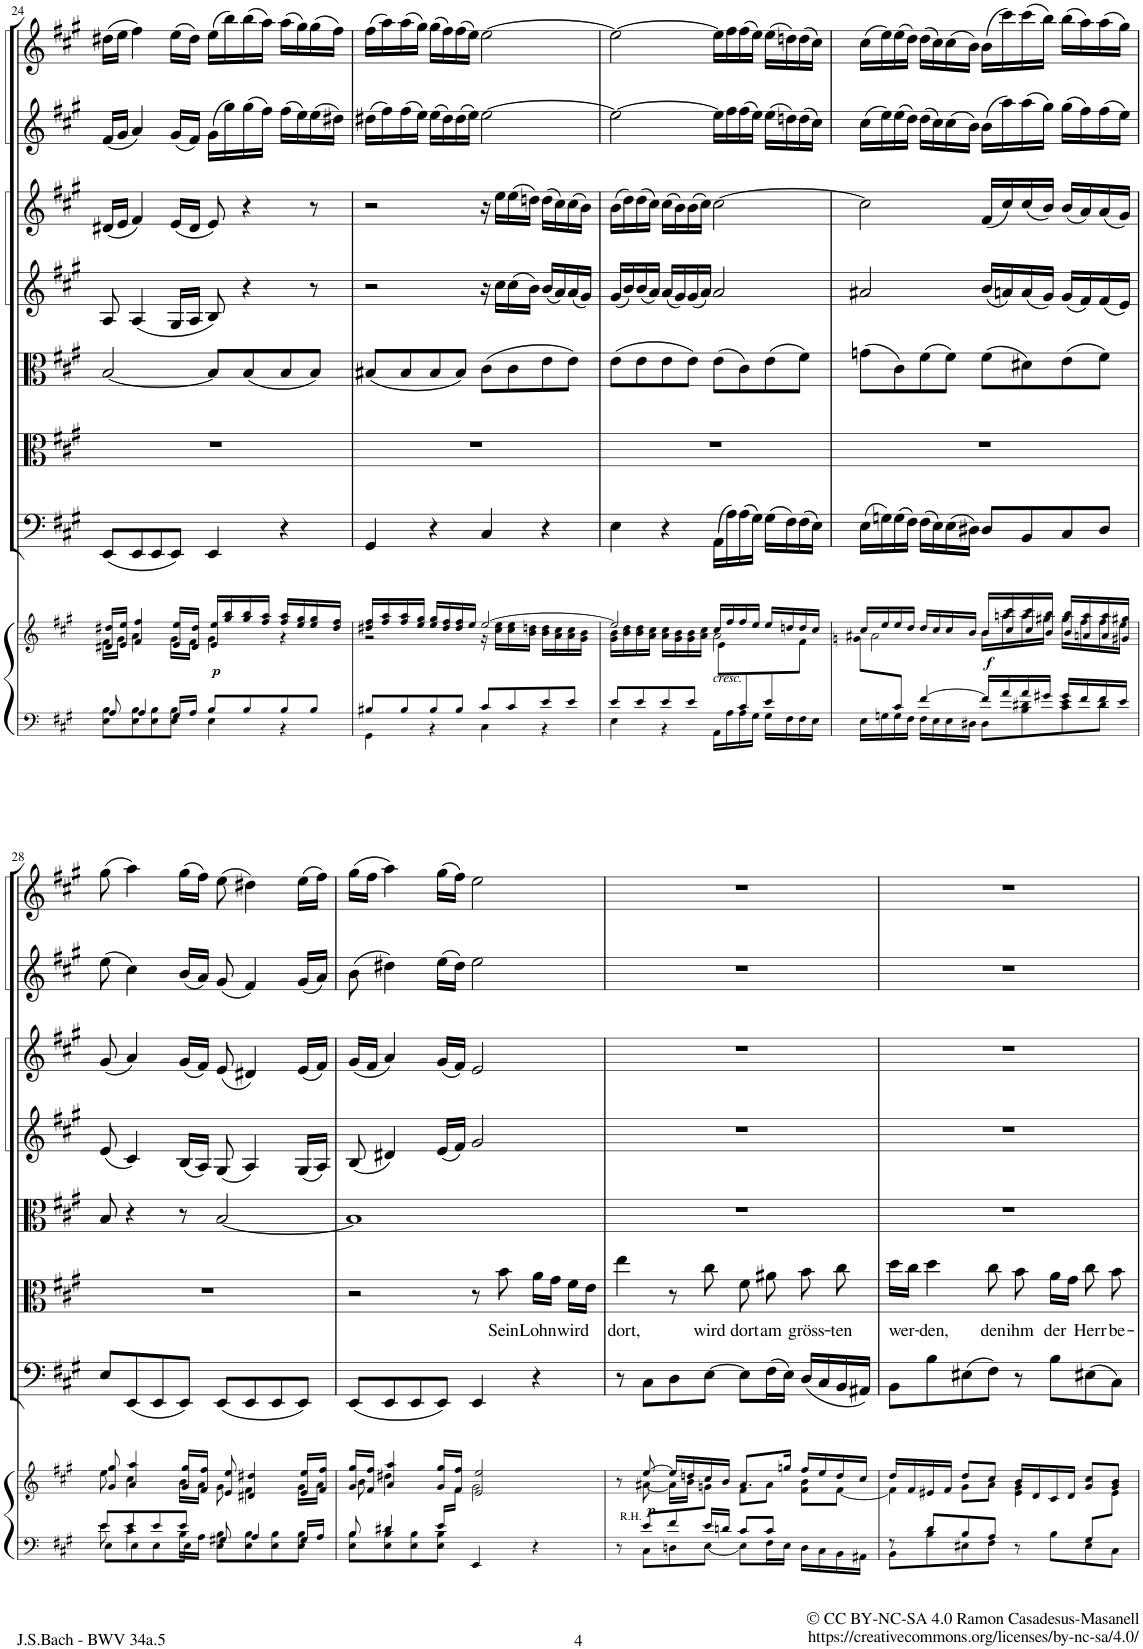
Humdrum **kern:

**kern	**kern	**dynam	**kern	**kern	**text	**kern	**kern	**kern	**kern	**kern
*part8	*part8	*part8	*part7	*part6	*part6	*part5	*part4	*part3	*part2	*part1
*staff9	*staff8	*staff8/9	*staff7	*staff6	*staff6	*staff5	*staff4	*staff3	*staff2	*staff1
*I"Piano reduction	*	*	*I"Continuo	*I"Alto	*	*I"Viola	*I"Violino II	*I"Violino I	*I"Flauto traverso II	*I"Flauto traverso I
*I'Pno	*	*	*	*	*	*I'Vla	*	*I'Vln	*I'Fl	*I'Fl
!!LO:PB:g=z
*clefF4	*clefG2	*	*clefF4	*clefC3	*	*clefC3	*clefG2	*clefG2	*clefG2	*clefG2
*k[f#c#g#]	*k[f#c#g#]	*	*k[f#c#g#]	*k[f#c#g#]	*	*k[f#c#g#]	*k[f#c#g#]	*k[f#c#g#]	*k[f#c#g#]	*k[f#c#g#]
*A:	*A:	*	*A:	*A:	*	*A:	*A:	*A:	*A:	*A:
*M4/4	*M4/4	*	*M4/4	*M4/4	*	*M4/4	*M4/4	*M4/4	*M4/4	*M4/4
*met(c)	*met(c)	*	*met(c)	*met(c)	*	*met(c)	*met(c)	*met(c)	*met(c)	*met(c)
=24	=24	=24	=24	=24	=24	=24	=24	=24	=24	=24
*^	*^	*	*	*	*	*	*	*	*	*
8A/	8E\ 8B\L	16d#X/ 16dd#X/LL	16f#\LL	.	(8EE/L	1r	.	[2B/	8A/	(16d#X/LL	(16f#/LL	(16dd#X\LL
.	.	16e/ 16ee/JJ	16g#\JJ	.	.	.	.	.	.	16e/JJ	16g#/JJ	16ee\JJ
4A/	8E\ 8B\	4f#/ 4ff#/	4a\	.	8EE/	.	.	.	(4A/	4f#/)	4a/)	4ff#\)
.	8E\ 8B\	.	.	.	8EE/	.	.	.	.	.	.	.
16G#/LL	8E\ 8B\J	16e/ 16ee/LL	16g#\LL	.	8EE/J)	.	.	.	16G#/LL	(16e/LL	(16g#/LL	(16ee\LL
16A/JJ	.	16d#/ 16dd#/JJ	16f#\JJ	.	.	.	.	.	16A/JJ	16d#/JJ	16f#/JJ)	16dd#\JJ)
!	!	!	!	!LO:DY:b	!	!	!	!	!	!	!	!
8B/L	4E\	16e/ 16ee/LL	4g#\	p	4EE/	.	.	8B/L]	8B/)	8e/)	(16g#\LL	(16ee\LL
.	.	16gg#/ 16bb/	.	.	.	.	.	.	.	.	16gg#\)	16bb\)
8B/	.	16gg#/ 16bb/	.	.	.	.	.	(8B/	4r	4r	(16gg#\	(16bb\
.	.	16ff#/ 16aa/JJ	.	.	.	.	.	.	.	.	16ff#\JJ)	16aa\JJ)
8B/	4r	16ff#/ 16aa/LL	4r	.	4r	.	.	8B/	.	.	(16ff#\LL	(16aa\LL
.	.	16ee/ 16gg#/	.	.	.	.	.	.	.	.	16ee\)	16gg#\)
8B/J	.	16ee/ 16gg#/	.	.	.	.	.	8B/J)	8r	8r	(16ee\	(16gg#\
.	.	16dd#/ 16ff#/JJ	.	.	.	.	.	.	.	.	16dd#X\JJ)	16ff#\JJ)
=25	=25	=25	=25	=25	=25	=25	=25	=25	=25	=25	=25	=25
8B#X/L	4GG#\	16dd#X/ 16ff#/LL	2r	.	4GG#/	1r	.	(8B#X/L	2r	2r	(16dd#X\LL	(16ff#\LL
.	.	16ff#/ 16aa/	.	.	.	.	.	.	.	.	16ff#\)	16aa\)
8B#/	.	16ff#/ 16aa/	.	.	.	.	.	8B#/	.	.	(16ff#\	(16aa\
.	.	16ee/ 16gg#/JJ	.	.	.	.	.	.	.	.	16ee\JJ)	16gg#\JJ)
8B#/	4r	16ee/ 16gg#/LL	.	.	4r	.	.	8B#/	.	.	(16ee\LL	(16gg#\LL
.	.	16dd#/ 16ff#/	.	.	.	.	.	.	.	.	16dd#\)	16ff#\)
8B#/J	.	16dd#/ 16ff#/	.	.	.	.	.	8B#/J)	.	.	(16dd#\	(16ff#\
.	.	16ee/JJ	.	.	.	.	.	.	.	.	16ee\JJ)	16ee\JJ)
8c#/L	4C#\	[2ee/	16r	.	4C#/	.	.	(8c#\L	16r	16r	[2ee\	[2ee\
.	.	.	16cc#\ 16ee\LL	.	.	.	.	.	16cc#\LL	16ee\LL	.	.
8c#/	.	.	16cc#\ 16ee\	.	.	.	.	8c#\	(16cc#\	(16ee\	.	.
.	.	.	16b\ 16ddn\JJ	.	.	.	.	.	16b\JJ)	16ddn\JJ)	.	.
8e/	4r	.	16b\ 16dd\LL	.	4r	.	.	8e\	(16b/LL	(16dd\LL	.	.
.	.	.	16a\ 16cc#\	.	.	.	.	.	16a/)	16cc#\)	.	.
8e/J	.	.	16a\ 16cc#\	.	.	.	.	8e\J)	(16a/	(16cc#\	.	.
.	.	.	16g#\ 16b\JJ	.	.	.	.	.	16g#/JJ)	16b\JJ)	.	.
=26	=26	=26	=26	=26	=26	=26	=26	=26	=26	=26	=26	=26
*	*	*	*^	*	*	*	*	*	*	*	*	*
8e/L	4E\	2ee/]	16g#\ 16b\LL	2ryy	.	4E\	1r	.	(8e\L	(16g#/LL	(16b\LL	2ee\_	2ee\_
.	.	.	16b\ 16dd\	.	.	.	.	.	.	16b/)	16dd\)	.	.
8e/	.	.	16b\ 16dd\	.	.	.	.	.	8e\	(16b/	(16dd\	.	.
.	.	.	16a\ 16cc#\JJ	.	.	.	.	.	.	16a/JJ)	16cc#\JJ)	.	.
8e/	4r	.	16a\ 16cc#\LL	.	.	4r	.	.	8e\	(16a/LL	(16cc#\LL	.	.
.	.	.	16g#\ 16b\	.	.	.	.	.	.	16g#/)	16b\)	.	.
8e/J	.	.	16g#\ 16b\	.	.	.	.	.	8e\J)	(16g#/	(16b\	.	.
.	.	.	16a\ 16cc#\JJ	.	.	.	.	.	.	16a/JJ)	16cc#\JJ)	.	.
!	!	!LO:TX:b:i:t=cresc.	!	!	!	!	!	!	!	!	!	!	!
8ryy	16AA\LL	16cc#/LL	2a\	8e\L	.	(16AA\LL	.	.	(8e\L	2a/	[2cc#\	16ee\LL]	16ee\LL]
.	16A\	16ff#/	.	.	.	16A\)	.	.	.	.	.	16ff#\	16ff#\
8c#/	16A\	16ff#/	.	4ryy	.	(16A\	.	.	8c#\)	.	.	(16ff#\	(16ff#\
.	16G#\JJ	16ee/JJ	.	.	.	16G#\JJ)	.	.	.	.	.	16ee\JJ)	16ee\JJ)
8e/	16G#\LL	16ee/LL	.	.	.	(16G#\LL	.	.	(8e\	.	.	(16ee\LL	(16ee\LL
.	16F#\	16ddn/	.	.	.	16F#\)	.	.	.	.	.	16ddn\)	16ddn\)
8ryy	16F#\	16dd/	.	8f#\J	.	(16F#\	.	.	8f#\J)	.	.	(16dd\	(16dd\
.	16E\JJ	16cc#/JJ	.	.	.	16E\JJ)	.	.	.	.	.	16cc#\JJ)	16cc#\JJ)
=27	=27	=27	=27	=27	=27	=27	=27	=27	=27	=27	=27	=27	=27
8ryy	16E\LL	16cc#/LL	2a#X\	8gn\L	.	(16E\LL	1r	.	(8gn\L	2a#X/	2cc#\]	(16cc#\LL	(16cc#\LL
.	16Gn\	16ee/	.	.	.	16Gn\)	.	.	.	.	.	16ee\)	16ee\)
8c#/J	16G\	16ee/	.	2..ryy	.	(16G\	.	.	8c#\)	.	.	(16ee\	(16ee\
.	16F#\JJ	16dd/JJ	.	.	.	16F#\JJ)	.	.	.	.	.	16dd\JJ)	16dd\JJ)
[4f#/	16F#\LL	16dd/LL	.	.	.	(16F#\LL	.	.	(8f#\	.	.	(16dd\LL	(16dd\LL
.	16E\	16cc#/	.	.	.	16E\)	.	.	.	.	.	16cc#\)	16cc#\)
.	16E\	16cc#/	.	.	.	(16E\	.	.	8f#\J)	.	.	(16cc#\	(16cc#\
.	16D#X\JJ	16b/JJ	.	.	.	16D#X\JJ)	.	.	.	.	.	16b\JJ)	16b\JJ)
!	!	!	!	!	!LO:DY:b	!	!	!	!	!	!	!	!
16f#/LL]	8D#\L	16b/LL	16b\LL	.	f	8D#/L	.	.	(8f#\L	(16b/LL	(16f#/LL	(16b\LL	(16b\LL
16a/	.	16cc#/ 16ccc#/	16aan\	.	.	.	.	.	.	16an/)	16cc#/)	16aa\)	16ccc#\)
16a/	8B\ 8d#X\	16cc#/ 16ccc#/	16aa\	.	.	8BB/	.	.	8d#X\)	(16a/	(16cc#/	(16aa\	(16ccc#\
16g#X/JJ	.	16b/ 16bb/JJ	16gg#X\JJ	.	.	.	.	.	.	16g#/JJ)	16b/JJ)	16gg#\JJ)	16bb\JJ)
16g#/LL	8c#\ 8e\	16b/ 16bb/LL	16gg#\LL	.	.	8C#/	.	.	(8e\	(16g#/LL	(16b/LL	(16gg#\LL	(16bb\LL
16f#/	.	16an/ 16aa/	16ff#\	.	.	.	.	.	.	16f#/)	16a/)	16ff#\)	16aa\)
16f#/	8d#\J	16a/ 16aa/	16ff#\	.	.	8D#/J	.	.	8f#\J)	(16f#/	(16a/	(16ff#\	(16aa\
16e/JJ	.	16g#X/ 16gg#X/JJ	16ee\JJ	.	.	.	.	.	.	16e/JJ)	16g#/JJ)	16ee\JJ)	16gg#\JJ)
*	*	*	*v	*v	*	*	*	*	*	*	*	*	*
!!LO:LB:g=z
=28	=28	=28	=28	=28	=28	=28	=28	=28	=28	=28	=28	=28
*	*^	*	*	*	*	*	*	*	*	*	*	*
8e/L	8E\L	8e\	8g#/ 8gg#/	8ee\	.	8E/L	1r	.	8B/	(8e/	(8g#/	(8ee\	(8gg#\
8e/	8E\	4c#\	4a/ 4aa/	4cc#\	.	(8EE/	.	.	4r	4c#/)	4a/)	4cc#\)	4aa\)
8e/	8E\	.	.	.	.	8EE/	.	.	.	.	.	.	.
8e/J	8E\J	16B\LL	16g#/ 16gg#/LL	16b\LL	.	8EE/J)	.	.	8r	(16B/LL	(16g#/LL	(16b/LL	(16gg#\LL
.	.	16A\JJ	16f#/ 16ff#/JJ	16a\JJ	.	.	.	.	.	16A/JJ)	16f#/JJ)	16a/JJ)	16ff#\JJ)
8G#X/	8E\ 8B\L	2ryy	8e/ 8ee/	8g#\	.	(8EE/L	.	.	[2B/	(8G#/	(8e/	(8g#/	(8ee\
4A/	8E\ 8B\	.	4d#X/ 4dd#X/	4f#\	.	8EE/	.	.	.	4A/)	4d#X/)	4f#/)	4dd#X\)
.	8E\ 8B\	.	.	.	.	8EE/	.	.	.	.	.	.	.
16G#/LL	8E\ 8B\J	.	16e/ 16ee/LL	16g#\LL	.	8EE/J)	.	.	.	(16G#/LL	(16e/LL	(16g#/LL	(16ee\LL
16A/JJ	.	.	16f#/ 16ff#/JJ	16a\JJ	.	.	.	.	.	16A/JJ)	16f#/JJ)	16a/JJ)	16ff#\JJ)
=29	=29	=29	=29	=29	=29	=29	=29	=29	=29	=29	=29	=29	=29
4.ryy	8B/	8E\ 8B\L	16g#/ 16gg#/LL	8b\	.	(8EE/L	2r	.	1B]	(8B/	(16g#/LL	(8b\	(16gg#\LL
.	.	.	16f#/ 16ff#/JJ	.	.	.	.	.	.	.	16f#/JJ	.	16ff#\JJ
.	4d#X/	8E\ 8B\	4a/ 4aa/	4dd#X\	.	8EE/	.	.	.	4d#X/)	4a/)	4dd#X\)	4aa\)
.	.	8E\ 8B\	.	.	.	8EE/	.	.	.	.	.	.	.
16e/LL	8ryy	8E\ 8B\J	16g#/ 16gg#/LL	16ryy	.	8EE/J)	.	.	.	(16e/LL	(16g#/LL	(16ee\LL	(16gg#\LL
2ryy	.	.	16f#/ 16ff#/JJ	16f#\JJ	.	.	.	.	.	16f#/JJ)	16f#/JJ)	16dd#\JJ)	16ff#\JJ)
.	4EE/	4ryy	2e/ 2ee/	2g#\	.	4EE/	8r	.	.	2g#/	2e/	2ee\	2ee\
!	!	!	!	!	!	!	!	!LO:LY:b	!	!	!	!	!
.	.	.	.	.	.	.	8b\	Sein	.	.	.	.	.
!	!	!	!	!	!	!	!	!LO:LY:b	!	!	!	!	!
.	4r	4ryy	.	.	.	4r	16a\LL	Lohn	.	.	.	.	.
.	.	.	.	.	.	.	16g#\JJ	.	.	.	.	.	.
!	!	!	!	!	!	!	!	!LO:LY:b	!	!	!	!	!
.	.	.	.	.	.	.	16f#\LL	wird	.	.	.	.	.
16ryy	.	.	.	.	.	.	16e\JJ	.	.	.	.	.	.
=30	=30	=30	=30	=30	=30	=30	=30	=30	=30	=30	=30	=30	=30
*	*	*	*	*^	*	*	*	*	*	*	*	*	*
!	!	!	!	!	!	!	!	!	!LO:LY:b	!	!	!	!	!
4.ryy	8r	8ryy	8r	8ryy	4.ryy	.	8r	4ee\	dort,	1r	1r	1r	1r	1r
!	!LO:TX:a:t=R.H.	!	!	!	!	!	!	!	!	!	!	!	!	!
!	!	!	!	!	!	!LO:DY:b	!	!	!	!	!	!	!	!
.	8e/L	8C#\L	[8ee/	[8a#X\	.	p	8C#\L	.	.	.	.	.	.	.
.	8f#/	8Dn\	16ee/LL]	16a#\LL]	.	.	8D\	8r	.	.	.	.	.	.
.	.	.	16ddn/	16b\JJ	.	.	.	.	.	.	.	.	.	.
!	!	!	!	!	!	!	!	!	!LO:LY:b	!	!	!	!	!
16e/LL	8ryy	[8E\J	16cc#/	8ryy	8gn\J	.	[8E\J	8cc#\	wird	.	.	.	.	.
16dn/JJ	.	.	16b/JJ	.	.	.	.	.	.	.	.	.	.	.
!	!	!	!	!	!	!	!	!	!LO:LY:b	!	!	!	!	!
2ryy	8c#/L	8E\L]	8.a#/L	8f#\L	2ryy	.	8E\L]	8f#\	dort	.	.	.	.	.
!	!	!	!	!	!	!	!	!	!LO:LY:b	!	!	!	!	!
.	8c#/J	16F#\L	.	8a#\J	.	.	(16F#\L	8a#X\	am	.	.	.	.	.
.	.	16E\JJ	16ggn/Jk	.	.	.	16E\JJ)	.	.	.	.	.	.	.
!	!	!	!	!	!	!	!	!	!LO:LY:b	!	!	!	!	!
.	4ryy	16D\LL	16ff#/LL	8f#\ 8b\L	.	.	(16D/LL	8b\	gröss-	.	.	.	.	.
.	.	16C#\	16ee/	.	.	.	16C#/	.	.	.	.	.	.	.
!	!	!	!	!	!	!	!	!	!LO:LY:b	!	!	!	!	!
.	.	16BB\	16dd/	[8f#\J	.	.	16BB/	8cc#\	-ten	.	.	.	.	.
.	.	16AA#X\JJ	16cc#/JJ	.	.	.	16AA#X/JJ)	.	.	.	.	.	.	.
*	*	*	*	*v	*v	*	*	*	*	*	*	*	*	*
=31	=31	=31	=31	=31	=31	=31	=31	=31	=31	=31	=31	=31	=31
!	!	!	!	!	!	!	!	!LO:LY:b	!	!	!	!	!
2.ryy	8r	8BB\L	16dd/LL	4f#\]	.	8BB\L	16dd\LL	wer-	1r	1r	1r	1r	1r
.	.	.	16f#/	.	.	.	16cc#\JJ	.	.	.	.	.	.
!	!	!	!	!	!	!	!	!LO:LY:b	!	!	!	!	!
.	8d/L	8B\	16e#X/	.	.	8B\	4dd\	-den,	.	.	.	.	.
.	.	.	16f#/JJ	.	.	.	.	.	.	.	.	.	.
.	8B/	8E#X\	8dd/L	8g#\L	.	(8E#X\	.	.	.	.	.	.	.
!	!	!	!	!	!	!	!	!LO:LY:b	!	!	!	!	!
.	8A/J	8F#\J	8cc#/J	8a\J	.	8F#\J)	8cc#\	den	.	.	.	.	.
!	!	!	!	!	!	!	!	!LO:LY:b	!	!	!	!	!
.	8r	8ryy	16b/LL	4e#\ 4g#\	.	8r	8b\	ihm	.	.	.	.	.
.	.	.	16d/	.	.	.	.	.	.	.	.	.	.
!	!	!	!	!	!	!	!	!LO:LY:b	!	!	!	!	!
.	8ryy	8B\L	16c#/	.	.	8B\L	16a\LL	der	.	.	.	.	.
.	.	.	16d/JJ	.	.	.	16g#\JJ	.	.	.	.	.	.
!	!	!	!	!	!	!	!	!LO:LY:b	!	!	!	!	!
8G#/L	4ryy	8E#\	8g#/ 8cc#/L	8ryy	.	(8E#X\	8cc#\	Herr	.	.	.	.	.
!	!	!	!	!	!	!	!	!LO:LY:b	!	!	!	!	!
8ryy	.	8C#\J	8g#/ 8b/J	8e#\J	.	8C#\J)	8b\	be-	.	.	.	.	.
*v	*v	*v	*	*	*	*	*	*	*	*	*	*	*
*	*v	*v	*	*	*	*	*	*	*	*	*
=	=	=	=	=	=	=	=	=	=	=
*-	*-	*-	*-	*-	*-	*-	*-	*-	*-	*-
